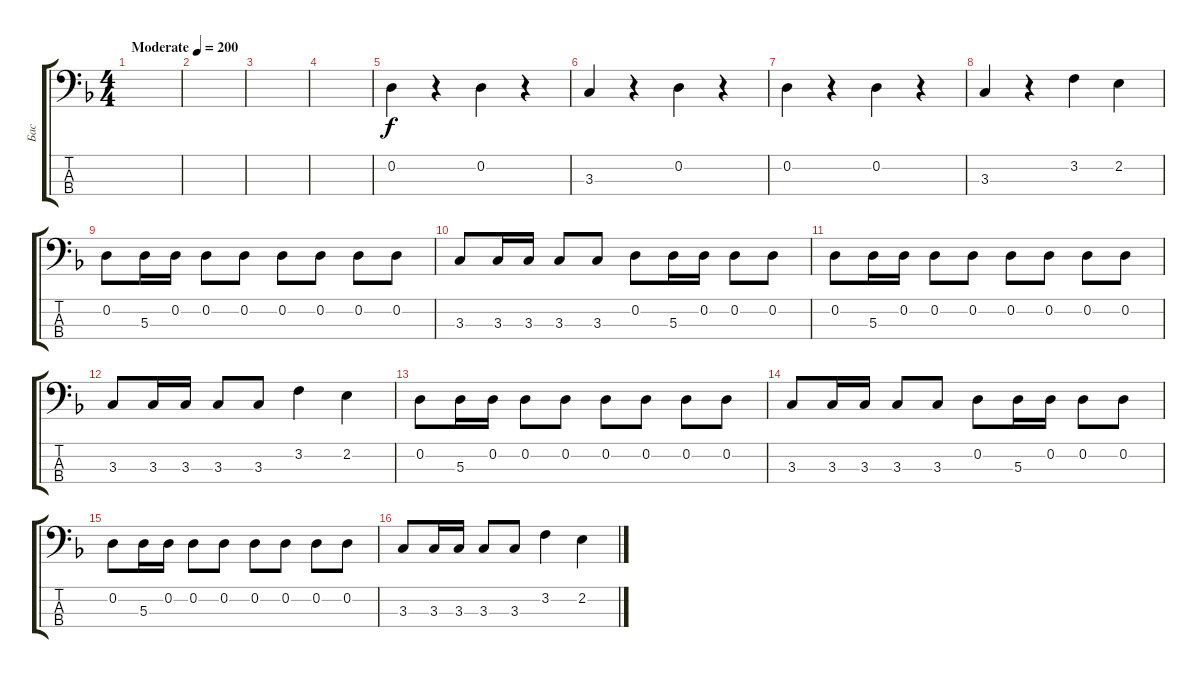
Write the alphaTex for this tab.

\track ("Бас" "Бас") {instrument electricbassfinger}
\staff {score tabs}
\tuning (G2 D2 A1 E1) {hide}
\ts (4 4)
\tempo (200 "Moderate")
\clef f4
\ks dminor
|
|
|
|
0.2.4 r.4 0.2.4 r.4 |
3.3.4 r.4 0.2.4 r.4 |
0.2.4 r.4 0.2.4 r.4 |
3.3.4 r.4 3.2.4 2.2.4 |
0.2.8 5.3.16 0.2.16 0.2.8 0.2.8 0.2.8 0.2.8 0.2.8 0.2.8 |
3.3.8 3.3.16 3.3.16 3.3.8 3.3.8 0.2.8 5.3.16 0.2.16 0.2.8 0.2.8 |
0.2.8 5.3.16 0.2.16 0.2.8 0.2.8 0.2.8 0.2.8 0.2.8 0.2.8 |
3.3.8 3.3.16 3.3.16 3.3.8 3.3.8 3.2.4 2.2.4 |
0.2.8 5.3.16 0.2.16 0.2.8 0.2.8 0.2.8 0.2.8 0.2.8 0.2.8 |
3.3.8 3.3.16 3.3.16 3.3.8 3.3.8 0.2.8 5.3.16 0.2.16 0.2.8 0.2.8 |
0.2.8 5.3.16 0.2.16 0.2.8 0.2.8 0.2.8 0.2.8 0.2.8 0.2.8 |
3.3.8 3.3.16 3.3.16 3.3.8 3.3.8 3.2.4 2.2.4
